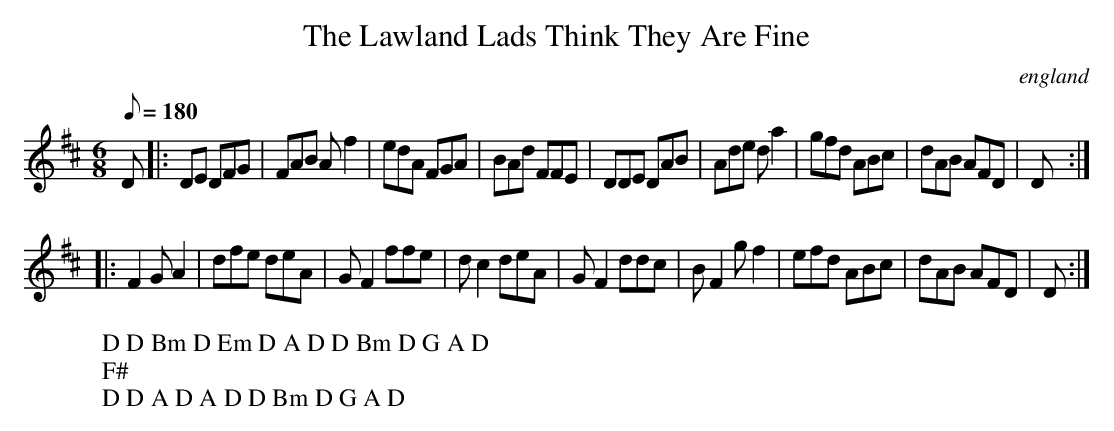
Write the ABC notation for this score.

X:1
T:The Lawland Lads Think They Are Fine
O:england
M:6/8
L:1/8
Q:180
K:D
D|:DE DFG|FAB Af2|edA FGA|BAd FFE|DDE DAB|Ade da2|gfd ABc|dAB AFD|D:|
W: D D Bm D Em D A D D Bm D G A D
W: F#
|:F2 GA2|dfe deA|GF2 ffe|dc2 deA|GF2 ddc|BF2 gf2|efd ABc|dAB AFD|D:|
W: D D A D A D D Bm D G A D
